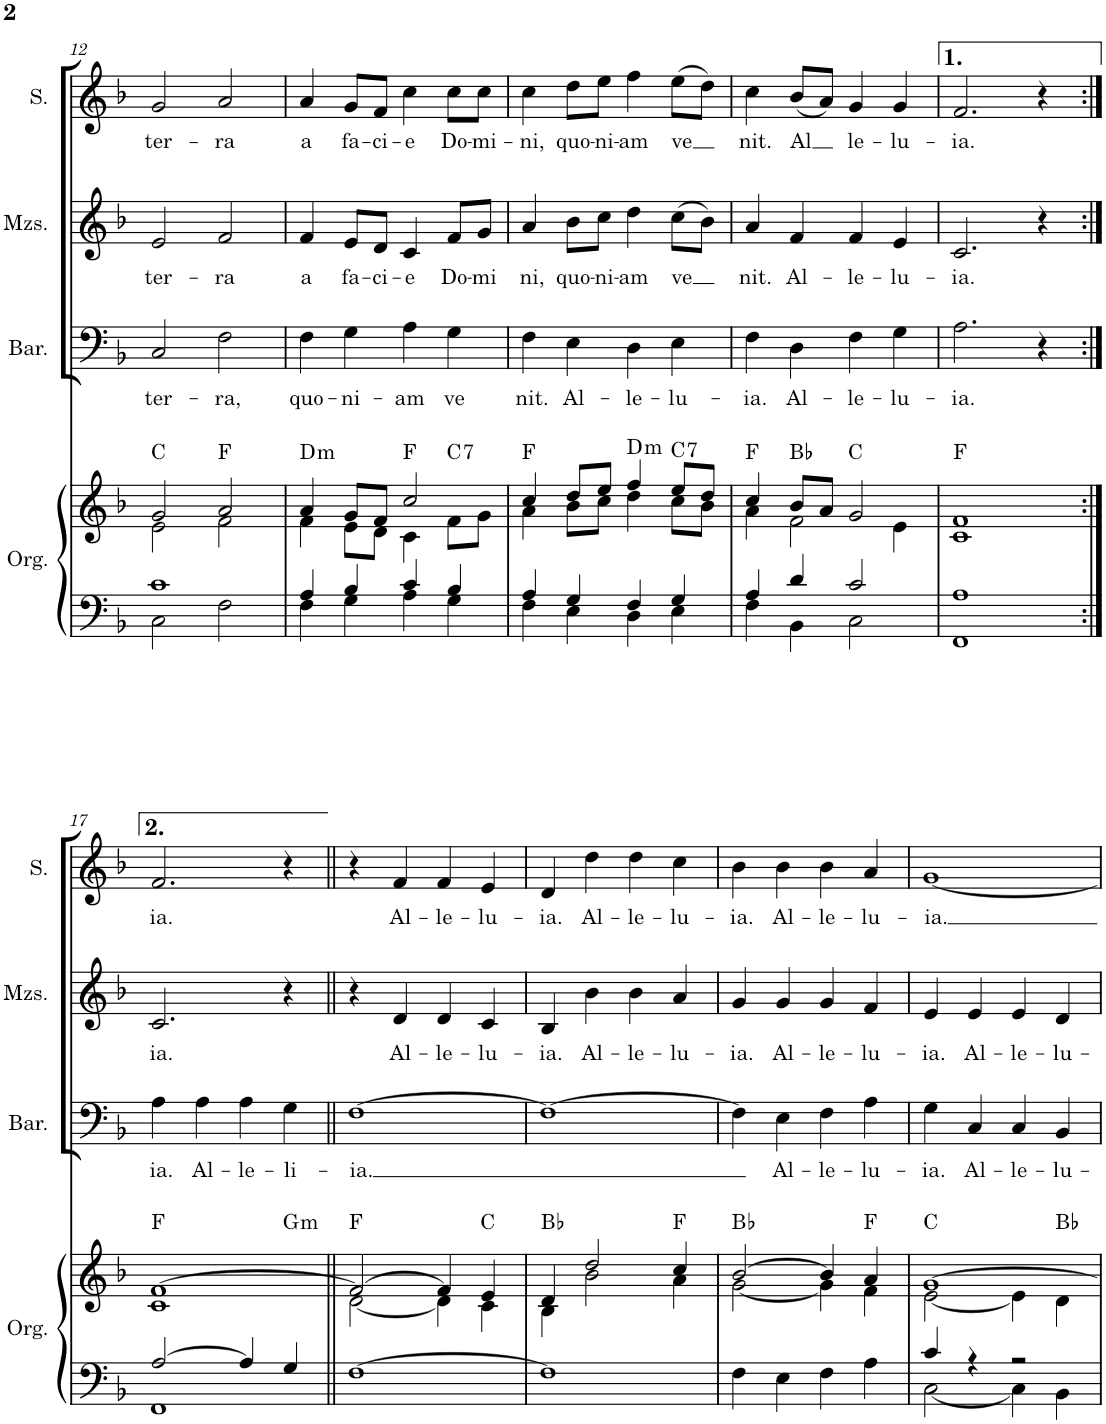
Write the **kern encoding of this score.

**kern	**kern	**harte	**kern	**text	**kern	**text	**kern	**text
*part4	*part4	*part4	*part3	*part3	*part2	*part2	*part1	*part1
*staff5	*staff4	*	*staff3	*staff3	*staff2	*staff2	*staff1	*staff1
*I"Órgano	*	*	*I"Barítono	*	*I"Mezzosoprano	*	*I"Soprano	*
*	*	*	*I'Bar.	*	*I'Mzs.	*	*I'S.	*
!!LO:PB:g=z
*clefF4	*clefG2	*	*clefF4	*	*clefG2	*	*clefG2	*
*k[b-]	*k[b-]	*	*k[b-]	*	*k[b-]	*	*k[b-]	*
*M4/4	*M4/4	*	*M4/4	*	*M4/4	*	*M4/4	*
*met(c)	*met(c)	*	*met(c)	*	*met(c)	*	*met(c)	*
=12	=12	=12	=12	=12	=12	=12	=12	=12
*^	*^	*	*	*	*	*	*	*
!	!	!	!	!	!	!LO:LY:b	!	!LO:LY:b	!	!LO:LY:b
1c	2C\	2g/	2e\	C:maj	2C/	ter-	2e/	ter-	2g/	ter-
!	!	!	!	!	!	!LO:LY:b	!	!LO:LY:b	!	!LO:LY:b
.	2F\	2a/	2f\	F:maj	2F\	-ra,	2f/	-ra	2a/	-ra
=13	=13	=13	=13	=13	=13	=13	=13	=13	=13	=13
!	!	!	!	!LO:H:kt=m	!	!LO:LY:b	!	!LO:LY:b	!	!LO:LY:b
4A/	4F\	4a/	4f\	D:min	4F\	quo-	4f/	a	4a/	a
!	!	!	!	!	!	!LO:LY:b	!	!LO:LY:b	!	!LO:LY:b
4B-/	4G\	8g/L	8e\L	.	4G\	-ni-	8e/L	fa-	8g/L	fa-
!	!	!	!	!	!	!	!	!LO:LY:b	!	!LO:LY:b
.	.	8f/J	8d\J	.	.	.	8d/J	-ci-	8f/J	-ci-
!	!	!	!	!	!	!LO:LY:b	!	!LO:LY:b	!	!LO:LY:b
4c/	4A\	2cc/	4c\	F:maj	4A\	-am	4c/	-e	4cc\	-e
!	!	!	!	!LO:H:kt=7	!	!LO:LY:b	!	!LO:LY:b	!	!LO:LY:b
4B-/	4G\	.	8f\L	C:7	4G\	ve	8f/L	Do-	8cc\L	Do-
!	!	!	!	!	!	!	!	!LO:LY:b	!	!LO:LY:b
.	.	.	8g\J	.	.	.	8g/J	-mi	8cc\J	-mi-
=14	=14	=14	=14	=14	=14	=14	=14	=14	=14	=14
!	!	!	!	!	!	!LO:LY:b	!	!LO:LY:b	!	!LO:LY:b
4A/	4F\	4cc/	4a\	F:maj	4F\	-nit.	4a/	-ni,	4cc\	-ni,
!	!	!	!	!	!	!LO:LY:b	!	!LO:LY:b	!	!LO:LY:b
4G/	4E\	8dd/L	8b-\L	.	4E\	Al-	8b-\L	quo-	8dd\L	quo-
!	!	!	!	!	!	!	!	!LO:LY:b	!	!LO:LY:b
.	.	8ee/J	8cc\J	.	.	.	8cc\J	-ni-	8ee\J	-ni-
!	!	!	!	!LO:H:kt=m	!	!LO:LY:b	!	!LO:LY:b	!	!LO:LY:b
4F/	4D\	4ff/	4dd\	D:min	4D\	-le-	4dd\	-am	4ff\	-am
!	!	!	!	!LO:H:kt=7	!	!LO:LY:b	!	!LO:LY:b	!	!LO:LY:b
4G/	4E\	8ee/L	8cc\L	C:7	4E\	-lu-	(8cc\L	ve	(8ee\L	ve
.	.	8dd/J	8b-\J	.	.	.	8b-\J)	.	8dd\J)	.
=15	=15	=15	=15	=15	=15	=15	=15	=15	=15	=15
!	!	!	!	!	!	!LO:LY:b	!	!LO:LY:b	!	!LO:LY:b
4A/	4F\	4cc/	4a\	F:maj	4F\	-ia.	4a/	nit.	4cc\	nit.
!	!	!	!	!	!	!LO:LY:b	!	!LO:LY:b	!	!LO:LY:b
4d/	4BB-\	8b-/L	2f\	Bb:maj	4D\	Al-	4f/	Al-	(8b-/L	Al
.	.	8a/J	.	.	.	.	.	.	8a/J)	.
!	!	!	!	!	!	!LO:LY:b	!	!LO:LY:b	!	!LO:LY:b
2c/	2C\	2g/	.	C:maj	4F\	-le-	4f/	-le-	4g/	le-
!	!	!	!	!	!	!LO:LY:b	!	!LO:LY:b	!	!LO:LY:b
.	.	.	4e\	.	4G\	-lu-	4e/	-lu-	4g/	-lu-
=16	=16	=16	=16	=16	=16	=16	=16	=16	=16	=16
!	!	!	!	!	!	!LO:LY:b	!	!LO:LY:b	!	!LO:LY:b
1A	1FF	1f	1c	F:maj	2.A\	-ia.	2.c/	-ia.	2.f/	-ia.
.	.	.	.	.	4r	.	4r	.	4r	.
!!LO:LB:g=z
=17:|!	=17:|!	=17:|!	=17:|!	=17:|!	=17:|!	=17:|!	=17:|!	=17:|!	=17:|!	=17:|!
!	!	!	!	!	!	!LO:LY:b	!	!LO:LY:b	!	!LO:LY:b
*	*	*	*^	*	*	*	*	*	*	*
[2A/	1FF	[1f	1c	2.ryy	F:maj	4A\	ia.	2.c/	ia.	2.f/	ia.
!	!	!	!	!	!	!	!LO:LY:b	!	!	!	!
.	.	.	.	.	.	4A\	Al-	.	.	.	.
!	!	!	!	!	!	!	!LO:LY:b	!	!	!	!
4A/]	.	.	.	.	.	4A\	-le-	.	.	.	.
!	!	!	!	!	!LO:H:kt=m	!	!LO:LY:b	!	!	!	!
4G/	.	.	.	4ryy	G:min	4G\	-li-	4r	.	4r	.
*v	*v	*	*	*	*	*	*	*	*	*	*
=18||	=18||	=18||	=18||	=18||	=18||	=18||	=18||	=18||	=18||	=18||
!	!	!	!	!	!	!LO:LY:b	!	!	!	!
*	*	*v	*v	*	*	*	*	*	*	*
[1F	2f/_	[2d\	F:maj	[1F	-ia.	4r	.	4r	.
!	!	!	!	!	!	!	!LO:LY:b	!	!LO:LY:b
.	.	.	.	.	.	4d/	Al-	4f/	Al-
!	!	!	!	!	!	!	!LO:LY:b	!	!LO:LY:b
.	4f/]	4d\]	.	.	.	4d/	-le-	4f/	-le-
!	!	!	!	!	!	!	!LO:LY:b	!	!LO:LY:b
.	4e/	4c\	C:maj	.	.	4c/	-lu-	4e/	-lu-
=19	=19	=19	=19	=19	=19	=19	=19	=19	=19
!	!	!	!	!	!	!	!LO:LY:b	!	!LO:LY:b
1F]	4d/	4B-\	Bb:maj	1F_	.	4B-/	-ia.	4d/	-ia.
!	!	!	!	!	!	!	!LO:LY:b	!	!LO:LY:b
.	2dd/	2b-\	.	.	.	4b-\	Al-	4dd\	Al-
!	!	!	!	!	!	!	!LO:LY:b	!	!LO:LY:b
.	.	.	.	.	.	4b-\	-le-	4dd\	-le-
!	!	!	!	!	!	!	!LO:LY:b	!	!LO:LY:b
.	4cc/	4a\	F:maj	.	.	4a/	-lu-	4cc\	-lu-
=20	=20	=20	=20	=20	=20	=20	=20	=20	=20
!	!	!	!	!	!	!	!LO:LY:b	!	!LO:LY:b
4F\	[2b-/	[2g\	Bb:maj	4F\]	.	4g/	-ia.	4b-\	-ia.
!	!	!	!	!	!LO:LY:b	!	!LO:LY:b	!	!LO:LY:b
4E\	.	.	.	4E\	Al-	4g/	Al-	4b-\	Al-
!	!	!	!	!	!LO:LY:b	!	!LO:LY:b	!	!LO:LY:b
4F\	4b-/]	4g\]	.	4F\	-le-	4g/	-le-	4b-\	-le-
!	!	!	!	!	!LO:LY:b	!	!LO:LY:b	!	!LO:LY:b
4A\	4a/	4f\	F:maj	4A\	-lu-	4f/	-lu-	4a/	-lu-
=21	=21	=21	=21	=21	=21	=21	=21	=21	=21
*^	*	*	*	*	*	*	*	*	*
!	!	!	!	!	!	!LO:LY:b	!	!LO:LY:b	!	!LO:LY:b
4c/	[2C\	[1g	[2e\	C:maj	4G\	-ia.	4e/	-ia.	[1g	-ia.
!	!	!	!	!	!	!LO:LY:b	!	!LO:LY:b	!	!
4r	.	.	.	.	4C/	Al-	4e/	Al-	.	.
!	!	!	!	!	!	!LO:LY:b	!	!LO:LY:b	!	!
2r	4C\]	.	4e\]	.	4C/	-le-	4e/	-le-	.	.
!	!	!	!	!	!	!LO:LY:b	!	!LO:LY:b	!	!
.	4BB-\	.	4d\	Bb:maj	4BB-/	-lu-	4d/	-lu-	.	.
*v	*v	*	*	*	*	*	*	*	*	*
*	*v	*v	*	*	*	*	*	*	*
=	=	=	=	=	=	=	=	=
*-	*-	*-	*-	*-	*-	*-	*-	*-
